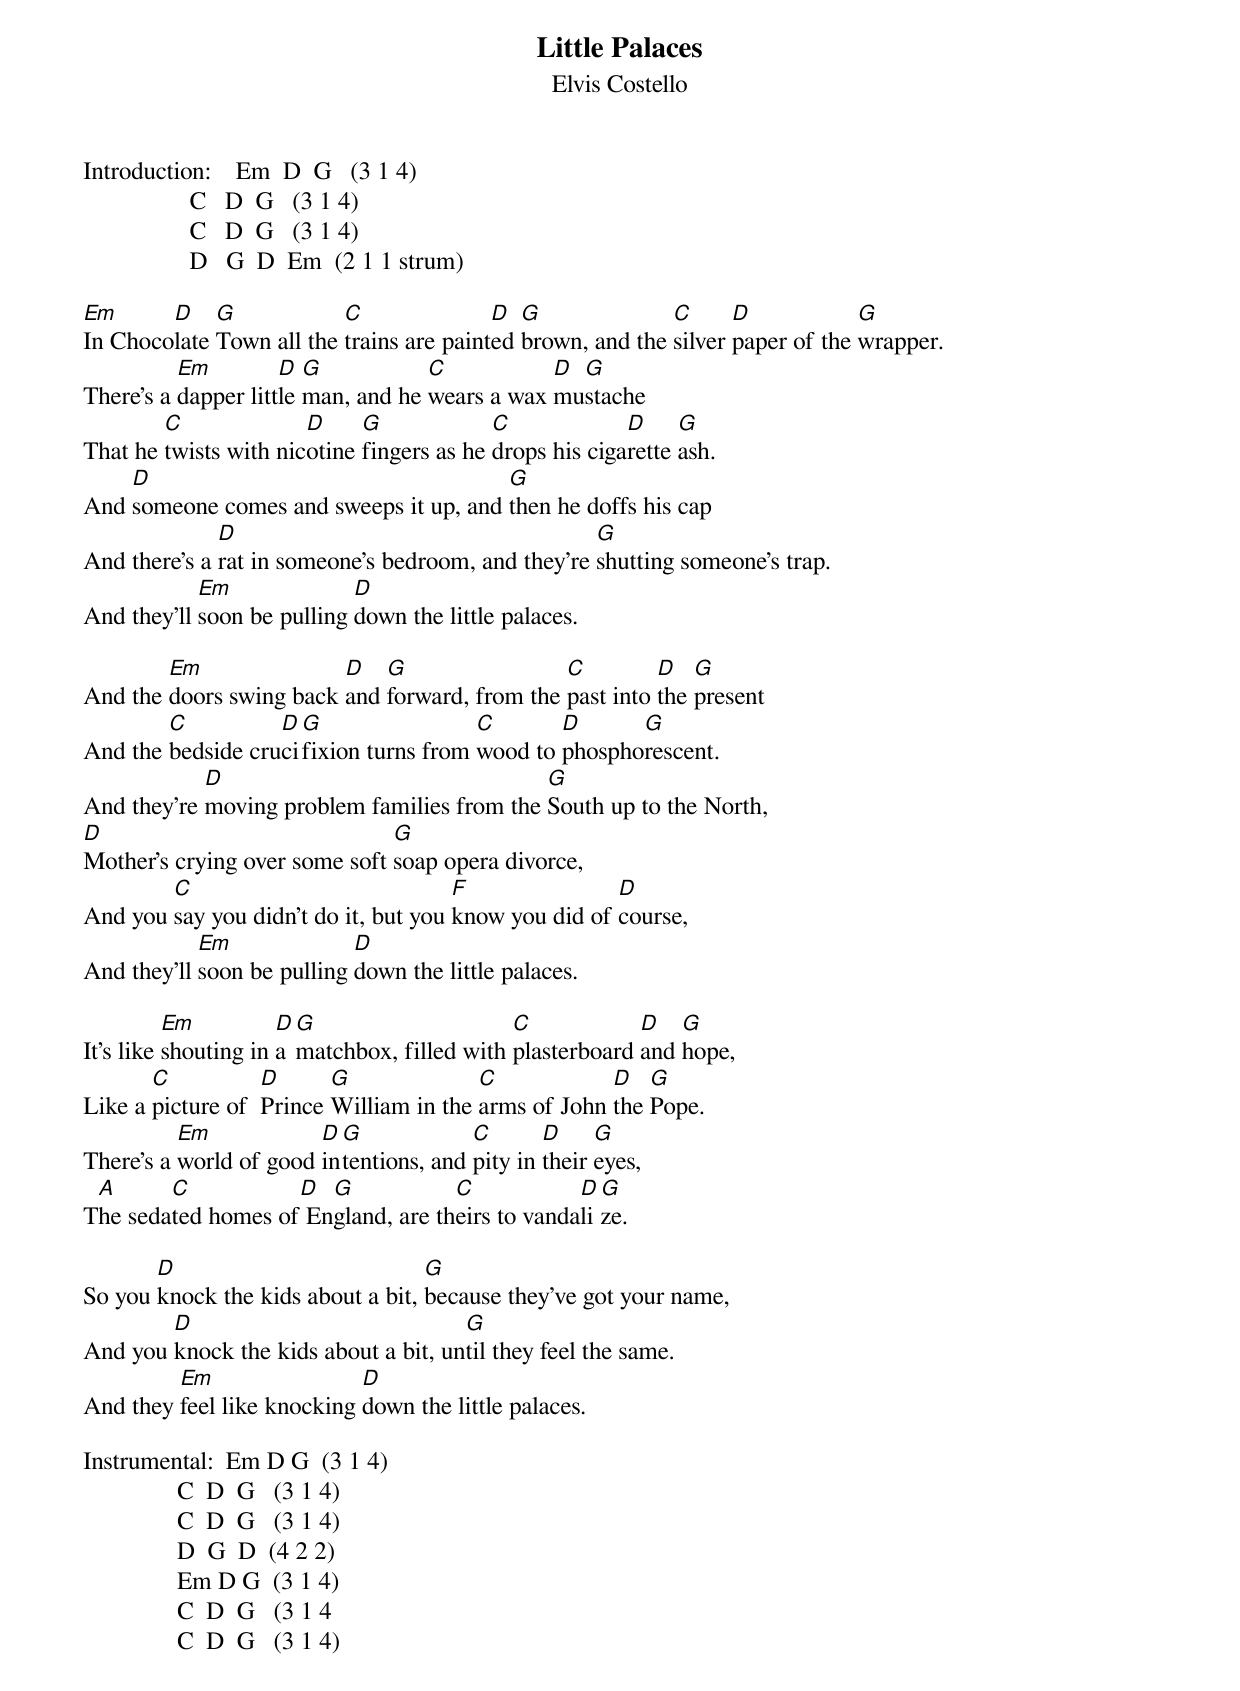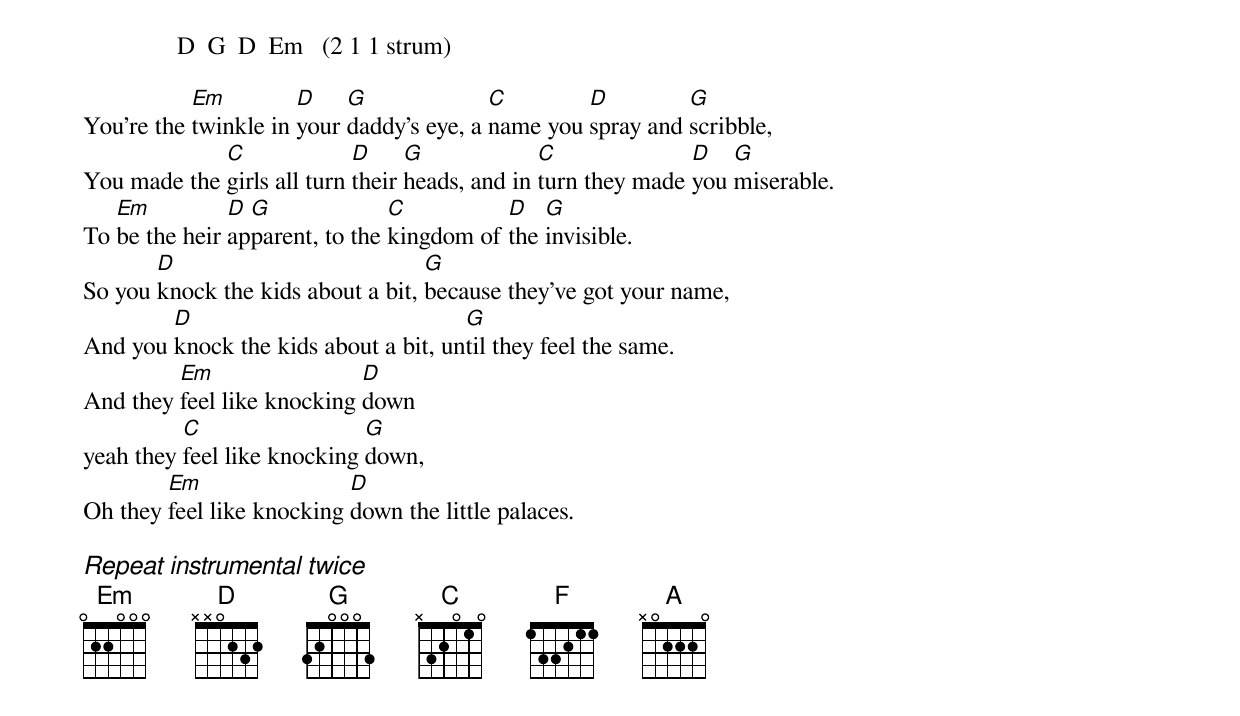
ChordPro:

{t:Little Palaces}
{st:Elvis Costello}

Introduction:    Em  D  G   (3 1 4)
                 C   D  G   (3 1 4)
                 C   D  G   (3 1 4)
                 D   G  D  Em  (2 1 1 strum)

[Em]In Choco[D]late [G]Town all the [C]trains are paint[D]ed [G]brown, and the [C]silver [D]paper of the [G]wrapper.
There's a [Em]dapper litt[D]le [G]man, and he [C]wears a wax [D]mu[G]stache
That he [C]twists with nic[D]otine [G]fingers as he [C]drops his ciga[D]rette [G]ash.
And [D]someone comes and sweeps it up, and [G]then he doffs his cap
And there's a [D]rat in someone's bedroom, and they're [G]shutting someone's trap.
And they'll [Em]soon be pulling [D]down the little palaces.

And the [Em]doors swing back [D]and [G]forward, from the [C]past into [D]the [G]present
And the [C]bedside cru[D]ci[G]fixion turns from [C]wood to [D]phospho[G]rescent.
And they're [D]moving problem families from the [G]South up to the North,
[D]Mother's crying over some soft [G]soap opera divorce,
And you [C]say you didn't do it, but you [F]know you did of [D]course,
And they'll [Em]soon be pulling [D]down the little palaces.

It's like [Em]shouting in [D]a [G]matchbox, filled with [C]plasterboard [D]and [G]hope,
Like a [C]picture of  [D]Prince [G]William in the [C]arms of John [D]the [G]Pope.
There's a [Em]world of good [D]in[G]tentions, and [C]pity in [D]their [G]eyes,
T[A]he seda[C]ted homes of[D] En[G]gland, are th[C]eirs to vanda[D]li[G]ze.

So you [D]knock the kids about a bit, [G]because they've got your name,
And you [D]knock the kids about a bit, un[G]til they feel the same.
And they [Em]feel like knocking [D]down the little palaces.

Instrumental:  Em D G  (3 1 4)
               C  D  G   (3 1 4)
               C  D  G   (3 1 4)
               D  G  D  (4 2 2)
               Em D G  (3 1 4)
               C  D  G   (3 1 4
               C  D  G   (3 1 4)
               D  G  D  Em   (2 1 1 strum)

You're the [Em]twinkle in [D]your [G]daddy's eye, a [C]name you [D]spray and [G]scribble,
You made the [C]girls all turn [D]their [G]heads, and in [C]turn they made [D]you [G]miserable.
To [Em]be the heir [D]ap[G]parent, to the [C]kingdom of [D]the [G]invisible.
So you [D]knock the kids about a bit, [G]because they've got your name,
And you [D]knock the kids about a bit, un[G]til they feel the same.
And they [Em]feel like knocking [D]down
yeah they [C]feel like knocking [G]down,
Oh they [Em]feel like knocking [D]down the little palaces.

{ci:Repeat instrumental twice}
